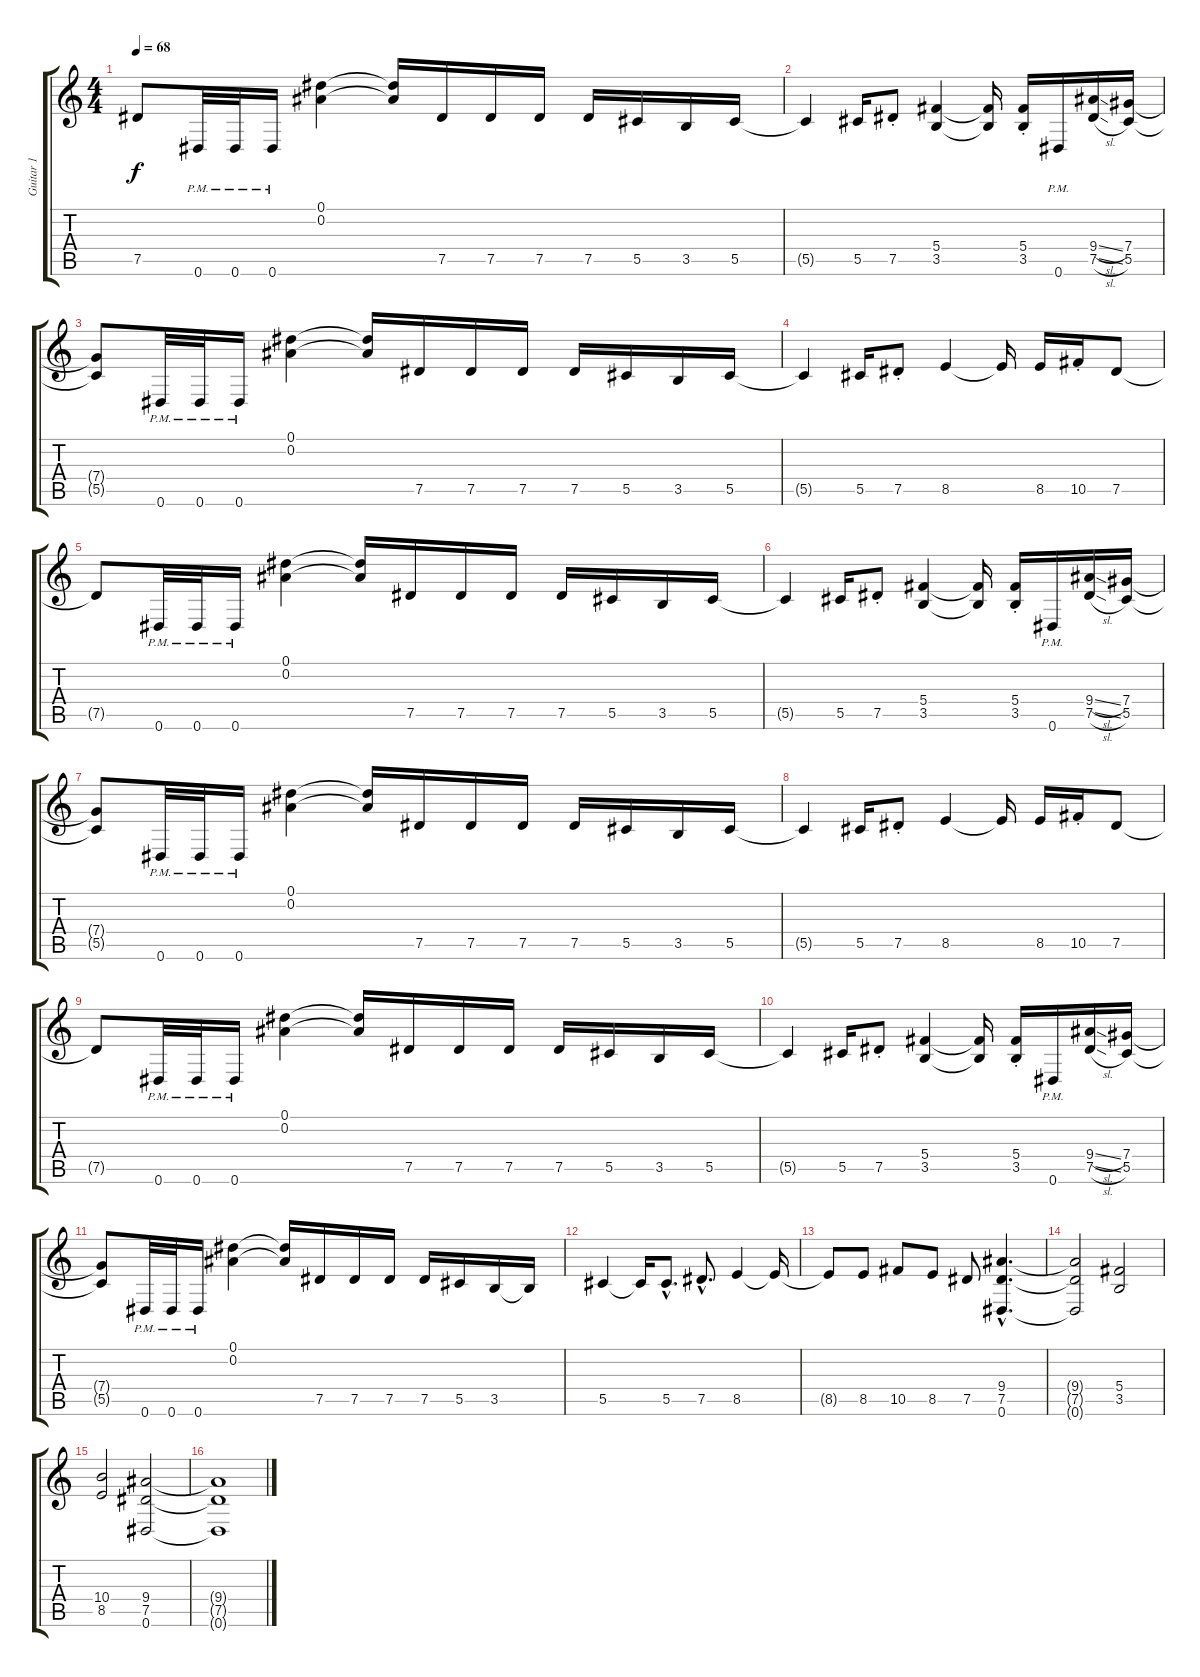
\track ("Guitar 1" "Guitar 1") {instrument distortionguitar}
\staff {score tabs}
\tuning (Eb4 Bb3 Gb3 Db3 Ab2 Eb2) {hide}
\ts (4 4)
\tempo 68
\clef g2
\ks c
7.5{t}.8{dy f} 0.6{pm}.32 0.6{pm}.32 0.6{pm}.16 (0.1 0.2).4 (0.1{t} 0.2{t}).16 7.5.16 7.5.16 7.5.16 7.5.16 5.5.16 3.5.16 5.5.16 |
5.5{t}.4 5.5.16 7.5{st}.8 (5.4 3.5).4 (5.4{t} 3.5{t}).16 (5.4{st} 3.5{st}).16 0.6{pm}.16 (9.4{sl} 7.5{sl}).16 (7.4 5.5).16 |
(7.4{t} 5.5{t}).8 0.6{pm}.32 0.6{pm}.32 0.6{pm}.16 (0.1 0.2).4 (0.1{t} 0.2{t}).16 7.5.16 7.5.16 7.5.16 7.5.16 5.5.16 3.5.16 5.5.16 |
5.5{t}.4 5.5.16 7.5{st}.8 8.5.4 8.5{t}.16 8.5.16 10.5{st}.16 7.5.8 |
7.5{t}.8 0.6{pm}.32 0.6{pm}.32 0.6{pm}.16 (0.1 0.2).4 (0.1{t} 0.2{t}).16 7.5.16 7.5.16 7.5.16 7.5.16 5.5.16 3.5.16 5.5.16 |
5.5{t}.4 5.5.16 7.5{st}.8 (5.4 3.5).4 (5.4{t} 3.5{t}).16 (5.4{st} 3.5{st}).16 0.6{pm}.16 (9.4{sl} 7.5{sl}).16 (7.4 5.5).16 |
(7.4{t} 5.5{t}).8 0.6{pm}.32 0.6{pm}.32 0.6{pm}.16 (0.1 0.2).4 (0.1{t} 0.2{t}).16 7.5.16 7.5.16 7.5.16 7.5.16 5.5.16 3.5.16 5.5.16 |
5.5{t}.4 5.5.16 7.5{st}.8 8.5.4 8.5{t}.16 8.5.16 10.5{st}.16 7.5.8 |
7.5{t}.8 0.6{pm}.32 0.6{pm}.32 0.6{pm}.16 (0.1 0.2).4 (0.1{t} 0.2{t}).16 7.5.16 7.5.16 7.5.16 7.5.16 5.5.16 3.5.16 5.5.16 |
5.5{t}.4 5.5.16 7.5{st}.8 (5.4 3.5).4 (5.4{t} 3.5{t}).16 (5.4{st} 3.5{st}).16 0.6{pm}.16 (9.4{sl} 7.5{sl}).16 (7.4 5.5).16 |
(7.4{t} 5.5{t}).8 0.6{pm}.32 0.6{pm}.32 0.6{pm}.16 (0.1 0.2).4 (0.1{t} 0.2{t}).16 7.5.16 7.5.16 7.5.16 7.5.16 5.5.16 3.5.16 3.5{t}.16 |
5.5.4 5.5{t}.16 5.5{hac}.8{d} 7.5{hac}.8{d} 8.5.4 8.5{t}.16 |
8.5{t}.8 8.5.8 10.5.8 8.5.8 7.5.8 (9.4{hac} 7.5{hac} 0.6{hac}).4{d} |
(9.4{t} 7.5{t} 0.6{t}).2 (5.4 3.5).2 |
(10.4 8.5).2 (9.4 7.5 0.6).2 |
(9.4{t} 7.5{t} 0.6{t}).1
